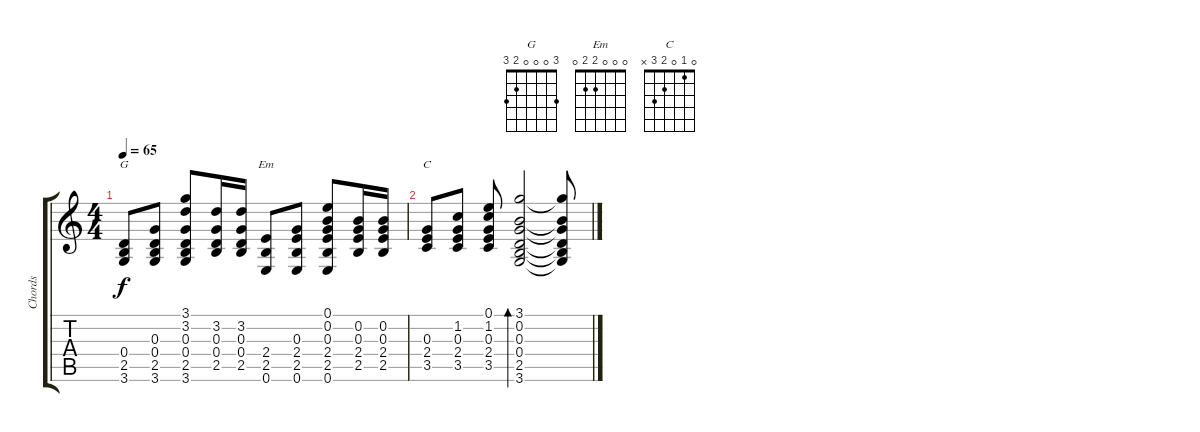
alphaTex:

\track ("Chords" "Chords") {instrument acousticguitarsteel}
\staff {score tabs}
\tuning (E4 B3 G3 D3 A2 E2) {hide}
\chord ("G" 3 0 0 0 2 3)
\chord ("Em" 0 0 0 2 2 0)
\chord ("C" 0 1 0 2 3 x)
\ts (4 4)
\tempo 65
\clef g2
\ks c
(0.4 2.5 3.6).8{ch "G" dy f} (0.3 0.4 2.5 3.6).8 (3.1 3.2 0.3 0.4 2.5 3.6).8 (3.2 0.3 0.4 2.5).16 (3.2 0.3 0.4 2.5).16 (2.4 2.5 0.6).8{ch "Em"} (0.3 2.4 2.5 0.6).8 (0.1 0.2 0.3 2.4 2.5 0.6).8 (0.2 0.3 2.4 2.5).16 (0.2 0.3 2.4 2.5).16 |
(0.3 2.4 3.5).8{ch "C"} (1.2 0.3 2.4 3.5).8 (0.1 1.2 0.3 2.4 3.5).8 (3.1 0.2 0.3 0.4 2.5 3.6).2{bd 60} (3.1{t} 0.2{t} 0.3{t} 0.4{t} 2.5{t} 3.6{t}).8
